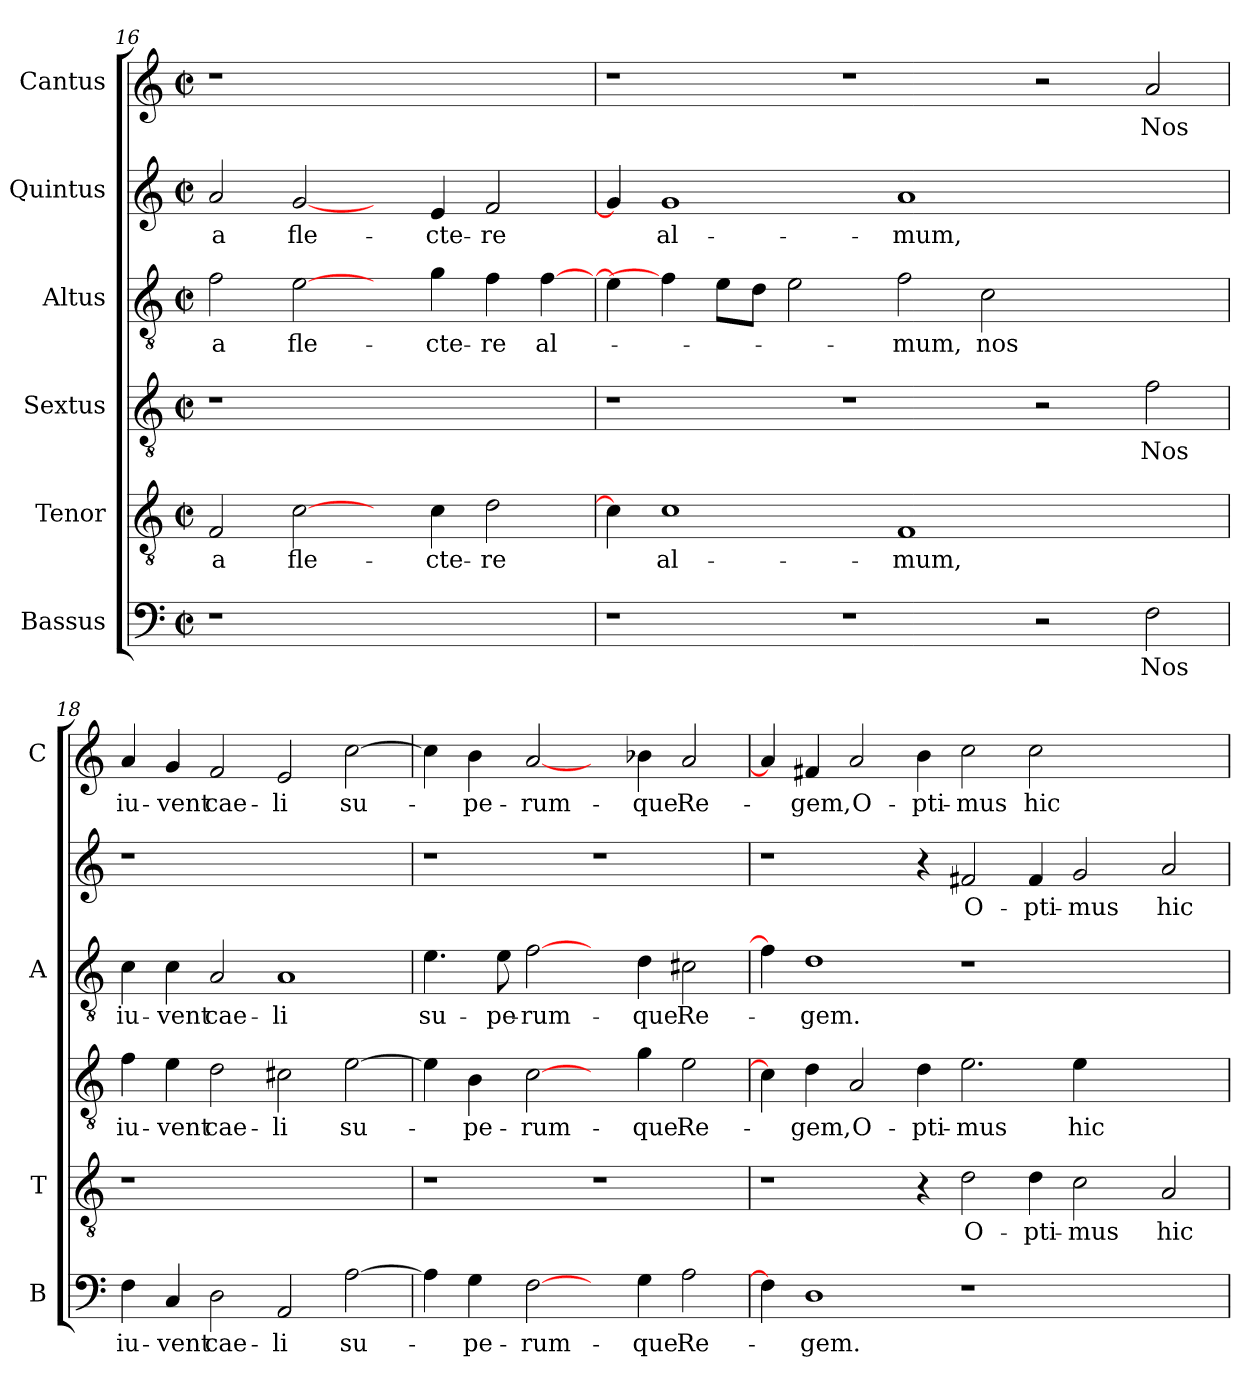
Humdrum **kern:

**kern	**text	**kern	**text	**kern	**text	**kern	**text	**kern	**text	**kern	**text
*part6	*part6	*part5	*part5	*part4	*part4	*part3	*part3	*part2	*part2	*part1	*part1
*staff6	*staff6	*staff5	*staff5	*staff4	*staff4	*staff3	*staff3	*staff2	*staff2	*staff1	*staff1
*I"Bassus	*	*I"Tenor	*	*I"Sextus	*	*I"Altus	*	*I"Quintus	*	*I"Cantus	*
*I'B	*	*I'T	*	*	*	*I'A	*	*	*	*I'C	*
!!LO:LB:g=z
*clefF4	*	*clefGv2	*	*clefGv2	*	*clefGv2	*	*clefG2	*	*clefG2	*
*k[]	*	*k[]	*	*k[]	*	*k[]	*	*k[]	*	*k[]	*
*C:	*	*C:	*	*C:	*	*C:	*	*C:	*	*C:	*
*M2/2	*	*M2/2	*	*M2/2	*	*M2/2	*	*M2/2	*	*M2/2	*
*met(c|)	*	*met(c|)	*	*met(c|)	*	*met(c|)	*	*met(c|)	*	*met(c|)	*
=16	=16	=16	=16	=16	=16	=16	=16	=16	=16	=16	=16
1r	.	2F/	-a	1r	.	2f\	-a	2a/	-a	1r	.
.	.	[2c\	fle-	.	.	[2e\	fle-	[2g/	fle-	.	.
1ryy	.	4ryy	.	1ryy	.	4ryy	.	4ryy	.	1ryy	.
.	.	4c\	-cte-	.	.	4g\	-cte-	4e/	-cte-	.	.
.	.	2d\	-re	.	.	4f\	-re	2f/	-re	.	.
.	.	.	.	.	.	[4f\	al-	.	.	.	.
=17	=17	=17	=17	=17	=17	=17	=17	=17	=17	=17	=17
1r	.	4c\]	.	1r	.	4e\]	.	4g/]	.	1r	.
.	.	1c	al-	.	.	4f\]	.	1g	al-	.	.
.	.	.	.	.	.	8e\L	.	.	.	.	.
.	.	.	.	.	.	8d\J	.	.	.	.	.
.	.	.	.	.	.	2e\	.	.	.	.	.
1r	.	.	.	1r	.	.	.	.	.	1r	.
.	.	1F	-mum,	.	.	2f\	-mum,	1a	-mum,	.	.
.	.	.	.	.	.	2c\	nos	.	.	.	.
2r	.	.	.	2r	.	.	.	.	.	2r	.
.	.	2.ryy	.	.	.	2.ryy	.	2.ryy	.	.	.
2F\	Nos	.	.	2f\	Nos	.	.	.	.	2a/	Nos
=18	=18	=18	=18	=18	=18	=18	=18	=18	=18	=18	=18
4F\	iu-	1r	.	4f\	iu-	4c\	iu-	1r	.	4a/	iu-
4C/	-vent	.	.	4e\	-vent	4c\	-vent	.	.	4g/	-vent
2D\	cae-	.	.	2d\	cae-	2A/	cae-	.	.	2f/	cae-
2AA/	-li	1ryy	.	2c#X\	-li	1A	-li	1ryy	.	2e/	-li
[2A\	su-	.	.	[2e\	su-	.	.	.	.	[2cc\	su-
!!LO:PB:g=z
=19	=19	=19	=19	=19	=19	=19	=19	=19	=19	=19	=19
4A\]	.	1r	.	4e\]	.	4.e\	su-	1r	.	4cc\]	.
4G\	-pe-	.	.	4B\	-pe-	.	.	.	.	4b\	-pe-
.	.	.	.	.	.	8e\	-pe-	.	.	.	.
[2F\	-rum-	.	.	[2c\	-rum-	[2f\	-rum-	.	.	[2a/	-rum-
4ryy	.	1r	.	4ryy	.	4ryy	.	1r	.	4ryy	.
4G\	-que	.	.	4g\	-que	4d\	-que	.	.	4b-X\	-que
2A\	Re-	.	.	2e\	Re-	2c#X\	Re-	.	.	2a/	Re-
=20	=20	=20	=20	=20	=20	=20	=20	=20	=20	=20	=20
4F\]	.	1r	.	4c\]	.	4f\]	.	1r	.	4a/]	.
1D	-gem.	.	.	4d\	-gem,	1d	-gem.	.	.	4f#X/	-gem,
.	.	.	.	2A/	O-	.	.	.	.	2a/	O-
.	.	4r	.	4d\	-pti-	.	.	4r	.	4b\	-pti-
1r	.	2d\	O-	2.e\	-mus	1r	.	2f#X/	O-	2cc\	-mus
.	.	4d\	-pti-	.	.	.	.	4f#/	-pti-	2cc\	hic
.	.	2c\	-mus	4e\	hic	.	.	2g/	-mus	.	.
2.ryy	.	.	.	2.ryy	.	2.ryy	.	.	.	2.ryy	.
.	.	2A/	hic	.	.	.	.	2a/	hic	.	.
=	=	=	=	=	=	=	=	=	=	=	=
*-	*-	*-	*-	*-	*-	*-	*-	*-	*-	*-	*-
